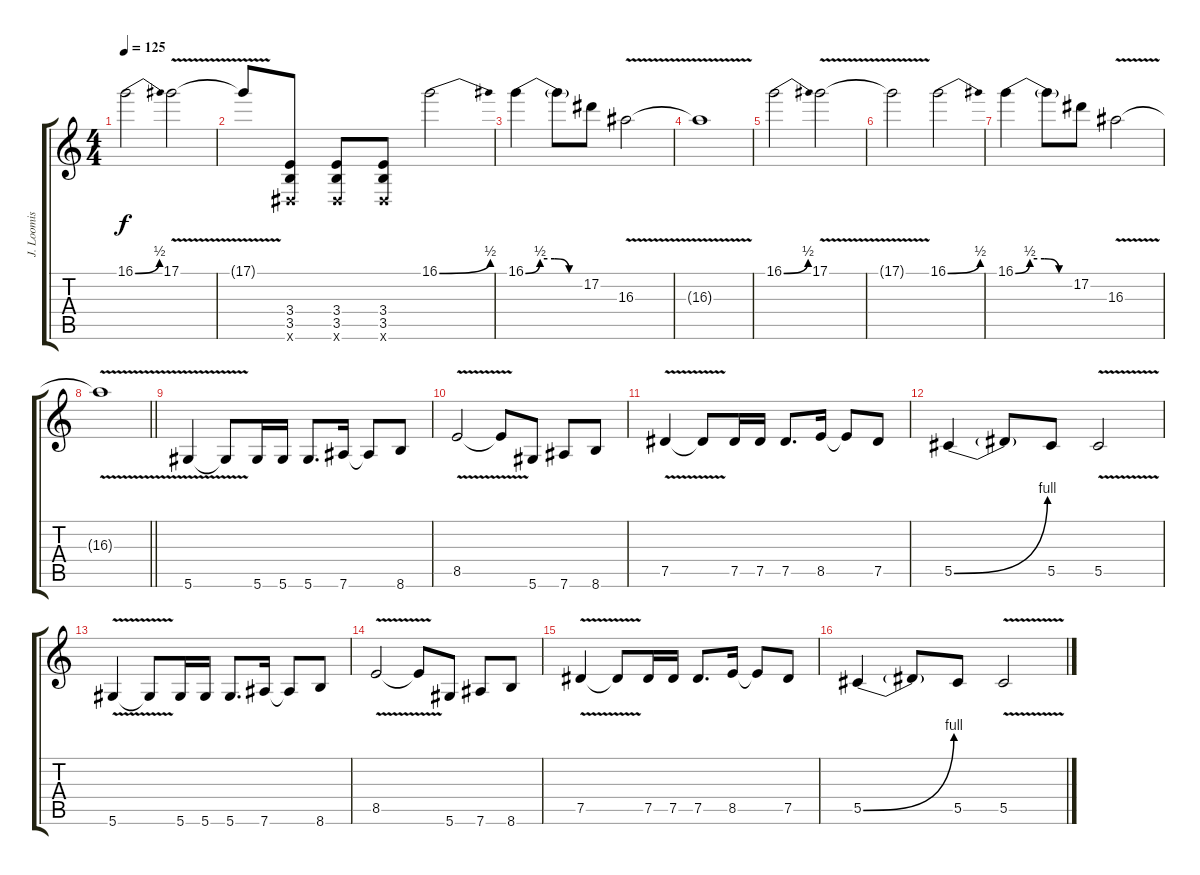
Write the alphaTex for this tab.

\track ("J. Loomis (Lead)" "J. Loomis ") {instrument distortionguitar}
\staff {score tabs}
\tuning (Eb4 Bb3 Gb3 Db3 Ab2 Eb2) {hide}
\ts (4 4)
\section ("" "")
\tempo 125
\clef g2
\ks c
16.1{be (bend 0 0 60 2)}.2{dy f} 17.1{v}.2 |
17.1{t}.8 (3.4 3.5 0.6{x}).8 (3.4 3.5 0.6{x}).8 (3.4 3.5 0.6{x}).8 16.1{be (bend 0 0 60 2)}.2 |
16.1{be (custom 0 0 15 2 30 2 45 0 60 0)}.4 16.1{t}.8 17.2.8 16.3{v}.2 |
16.3{t}.1 |
16.1{be (bend 0 0 60 2)}.2 17.1{v}.2 |
17.1{t}.2 16.1{be (bend 0 0 60 2)}.2 |
16.1{be (custom 0 0 15 2 30 2 45 0 60 0)}.4 16.1{t}.8 17.2.8 16.3{v}.2 |
\barLineRight lightlight
16.3{t}.1 |
\section ("" "")
5.6{v}.4 5.6{t}.8 5.6.16 5.6.16 5.6.8{d} 7.6.16 7.6{t}.8 8.6.8 |
8.5{v}.2 8.5{t}.8 5.6.8 7.6.8 8.6.8 |
7.5{v}.4 7.5{t}.8 7.5.16 7.5.16 7.5.8{d} 8.5.16 8.5{t}.8 7.5.8 |
5.5{be (bend 0 0 60 4)}.4 5.5{t}.8 5.5.8 5.5{v}.2 |
5.6{v}.4 5.6{t}.8 5.6.16 5.6.16 5.6.8{d} 7.6.16 7.6{t}.8 8.6.8 |
8.5{v}.2 8.5{t}.8 5.6.8 7.6.8 8.6.8 |
7.5{v}.4 7.5{t}.8 7.5.16 7.5.16 7.5.8{d} 8.5.16 8.5{t}.8 7.5.8 |
5.5{be (bend 0 0 60 4)}.4 5.5{t}.8 5.5.8 5.5{v}.2
